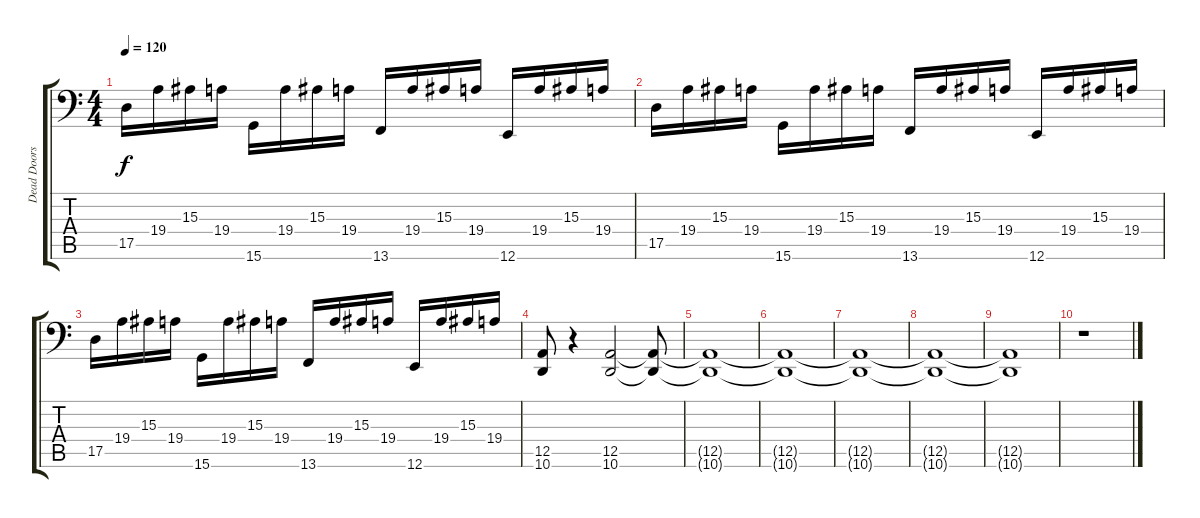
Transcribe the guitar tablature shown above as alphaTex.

\track ("Dead Doors" "Dead Doors") {instrument drawbarorgan}
\staff {score tabs}
\tuning (E3 B2 G2 D2 A1 E1) {hide}
\ts (4 4)
\tempo 120
\clef f4
\ks c
17.5.16{dy f} 19.4.16 15.3.16 19.4.16 15.6.16 19.4.16 15.3.16 19.4.16 13.6.16 19.4.16 15.3.16 19.4.16 12.6.16 19.4.16 15.3.16 19.4.16 |
17.5.16 19.4.16 15.3.16 19.4.16 15.6.16 19.4.16 15.3.16 19.4.16 13.6.16 19.4.16 15.3.16 19.4.16 12.6.16 19.4.16 15.3.16 19.4.16 |
17.5.16 19.4.16 15.3.16 19.4.16 15.6.16 19.4.16 15.3.16 19.4.16 13.6.16 19.4.16 15.3.16 19.4.16 12.6.16 19.4.16 15.3.16 19.4.16 |
(12.5 10.6).8 r.4 (12.5 10.6).2 (12.5{t} 10.6{t}).8 |
(12.5{t} 10.6{t}).1{volume 0} |
(12.5{t} 10.6{t}).1 |
(12.5{t} 10.6{t}).1 |
(12.5{t} 10.6{t}).1 |
(12.5{t} 10.6{t}).1 |
r.1
